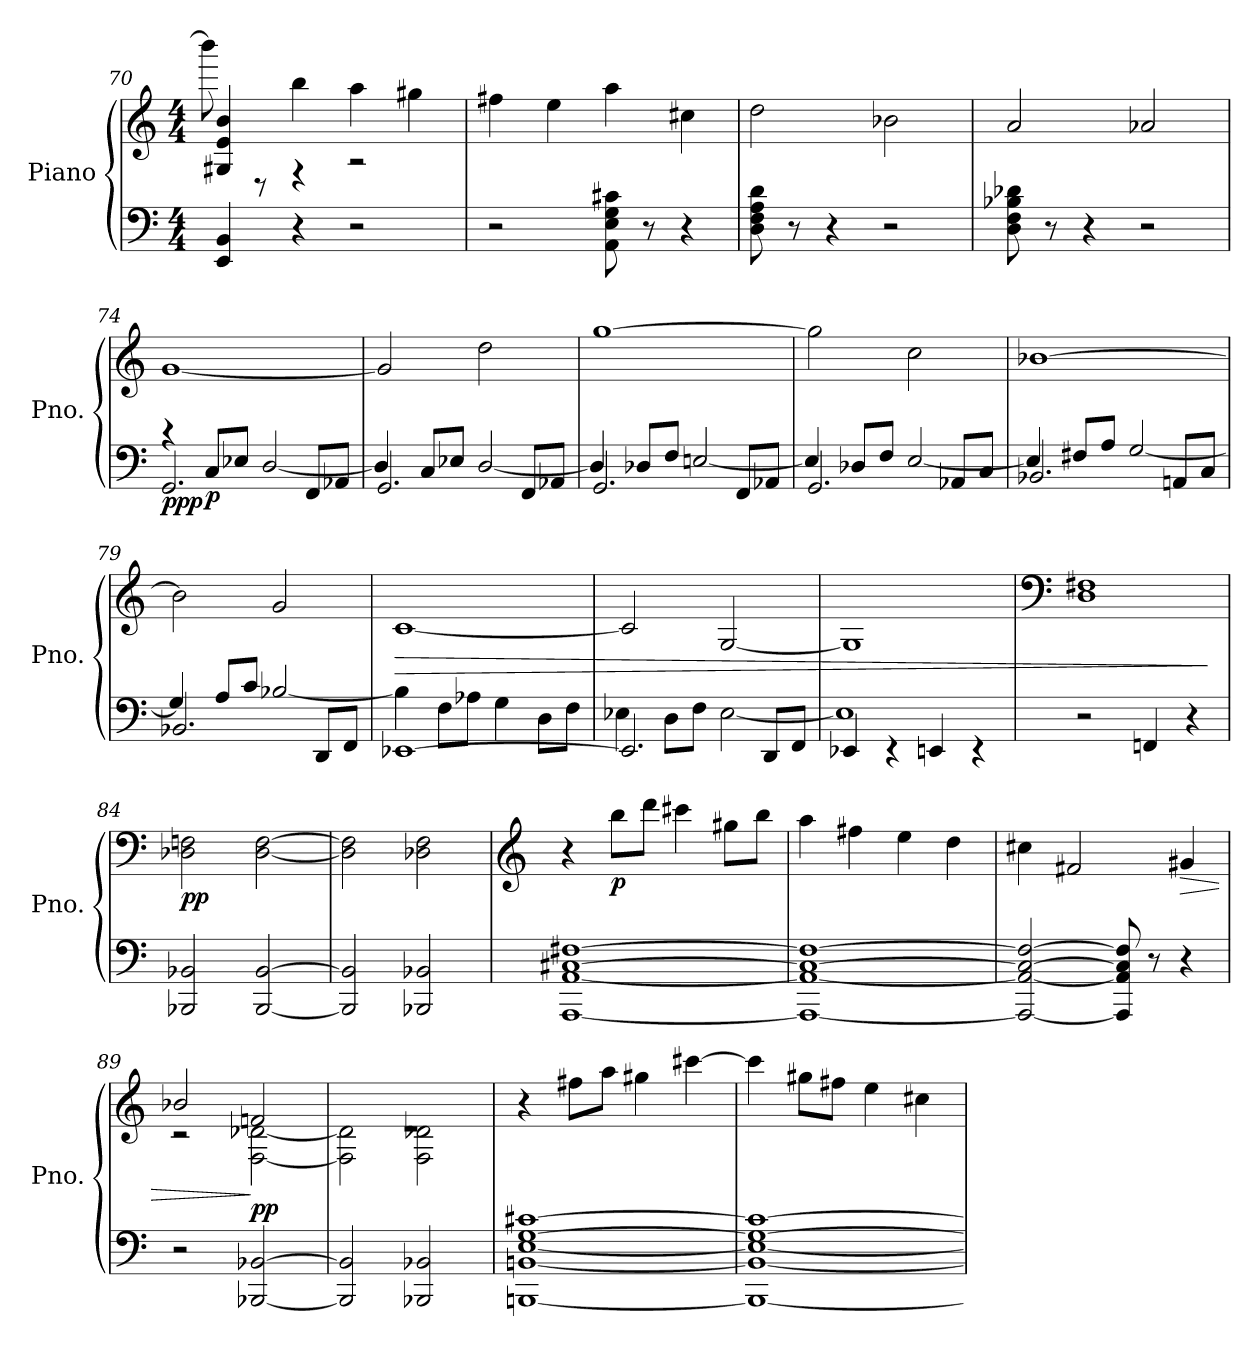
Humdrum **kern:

**kern	**kern	**dynam
*part1	*part1	*part1
*staff2	*staff1	*staff1/2
*I"Piano	*	*
*I'Pno.	*	*
!!LO:LB:g=z
*clefF4	*clefG2	*
*k[]	*k[]	*
*M4/4	*M4/4	*
=70	=70	=70
*	*^	*
4EE/ 4BB/	4G#X/ 4e/ 4b/	8bbbn\]	.
.	.	8r	.
4r	4rF	4bb\	.
2r	2rA	4aa\	.
.	.	4gg#X\	.
*	*v	*v	*
=71	=71	=71
2r	4ff#X\	.
.	4ee\	.
8AA\ 8E\ 8G\ 8c#X\	4aa\	.
8r	.	.
4r	4cc#X\	.
=72	=72	=72
8D\ 8F\ 8A\ 8d\	2dd\	.
8r	.	.
4r	.	.
2r	2b-X\	.
=73	=73	=73
8D\ 8F\ 8B-X\ 8d-X\	2a/	.
8r	.	.
4r	.	.
2r	2a-X/	.
=74	=74	=74
*^	*	*
!	!	!	!LO:DY:b=2
!	!	!	!LO:DY:n=1:b
2.GG/	4rc	[1g	pp p
!	!	!	!LO:DY:n=2:b=2
.	8C/L	.	p
.	8E-X/J	.	.
.	[2D/	.	.
8FF/L	.	.	.
8AA-X/J	.	.	.
=75	=75	=75	=75
2.GG/	4D/]	2g/]	.
.	8C/L	.	.
.	8E-X/J	.	.
.	[2D/	2dd\	.
8FF/L	.	.	.
8AA-X/J	.	.	.
!!LO:LB:g=z
=76	=76	=76	=76
2.GG/	4D/]	[1gg	.
.	8D-X/L	.	.
.	8F/J	.	.
.	[2En/	.	.
8FF/L	.	.	.
8AA-X/J	.	.	.
=77	=77	=77	=77
2.GG/	4E/]	2gg\]	.
.	8D-X/L	.	.
.	8F/J	.	.
.	[2E/	2cc\	.
8AA-X/L	.	.	.
8C/J	.	.	.
=78	=78	=78	=78
2.BB-X/	4E/]	[1b-X	.
.	8F#X/L	.	.
.	8A/J	.	.
.	[2G/	.	.
8AAn/L	.	.	.
8C/J	.	.	.
=79	=79	=79	=79
2.BB-X/	4G/]	2b-\]	.
.	8A/L	.	.
.	8c/J	.	.
.	[2B-X/	2g/	.
8DD/L	.	.	.
8FF/J	.	.	.
=80	=80	=80	=80
!	!	!	!LO:HP:b
[1EE-X	4B-\]	[1c	>
.	8F\L	.	.
.	8A-X\J	.	.
.	4G\	.	.
.	8D\L	.	.
.	8F\J	.	.
!!LO:LB:g=z
=81	=81	=81	=81
2.EE-/]	4E-X\	2c/]	.
.	8D\L	.	.
.	8F\J	.	.
.	[2E-\	[2G/	.
8DD/L	.	.	.
8FF/J	.	.	.
=82	=82	=82	=82
4EE-X/	1E-]	1G]	.
4rEE	.	.	.
4EEn/	.	.	.
4rEE	.	.	.
*v	*v	*	*
=83	=83	=83
*	*clefF4	*
2r	1D 1F#X	.
4FFn/	.	.
4r	.	.
.	.	]
=84	=84	=84
!	!	!LO:DY:b
2BBB-X/ 2BB-X/	2D-X\ 2Fn\	pp
[2BBB-/ [2BB-/	[2D-\ [2F\	.
=85	=85	=85
2BBB-/] 2BB-/]	2D-\] 2F\]	.
2BBB-X/ 2BB-X/	2D-X\ 2F\	.
=86	=86	=86
*	*clefG2	*
[1AAA [1AA [1C#X [1F#X	4r	.
!	!	!LO:DY:b
.	8bb\L	p
.	8ddd\J	.
.	4ccc#X\	.
.	8gg#X\L	.
.	8bb\J	.
=87	=87	=87
1AAA_ 1AA_ 1C#_ 1F#_	4aa\	.
.	4ff#X\	.
.	4ee\	.
.	4dd\	.
!!LO:LB:g=z
=88	=88	=88
2AAA/_ 2AA/_ 2C#/_ 2F#/_	4cc#X\	.
.	2f#X/	.
8AAA/] 8AA/] 8C#/] 8F#/]	.	.
8r	.	.
!	!	!LO:HP:b
4r	4g#X/	>
=89	=89	=89
*	*^	*
2r	2b-X/	2r	.
!	!	!	!LO:DY:n=1:a=2
[2BBB-X/ [2BB-X/	2fn/	[2F\ [2d-X\	] pp
=90	=90	=90	=90
2BBB-/] 2BB-/]	1re	2F\] 2d-\]	.
2BBB-X/ 2BB-X/	.	2F\ 2d-X\	.
*	*v	*v	*
=91	=91	=91
[1BBBn [1BBn [1E [1G [1c#X	4r	.
.	8ff#X\L	.
.	8aa\J	.
.	4gg#X\	.
.	[4ccc#X\	.
=92	=92	=92
1BBB_ 1BB_ 1E_ 1G_ 1c#_	4ccc#\]	.
.	8gg#X\L	.
.	8ff#X\J	.
.	4ee\	.
.	4cc#X\	.
=	=	=
*-	*-	*-
